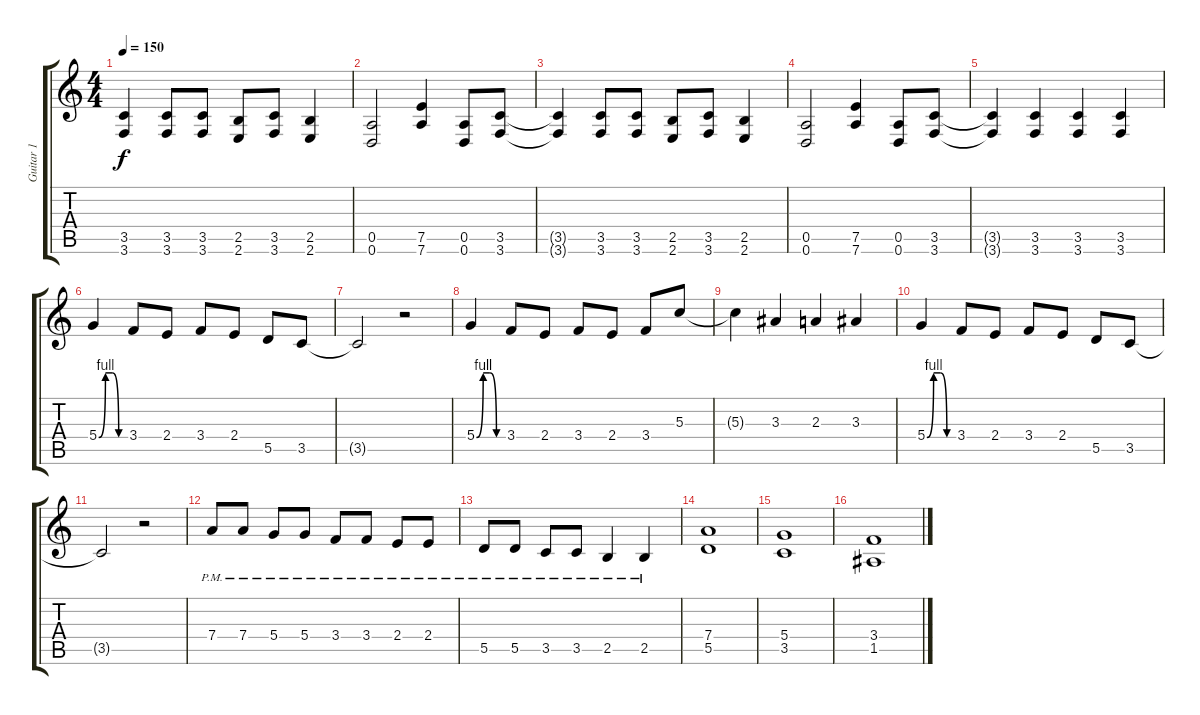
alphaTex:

\track ("Guitar 1" "Guitar 1") {instrument overdrivenguitar}
\staff {score tabs}
\tuning (E4 B3 G3 D3 A2 D2) {hide}
\ts (4 4)
\tempo 150
\clef g2
\ks c
(3.5{t} 3.6{t}).4{dy f} (3.5 3.6).8 (3.5 3.6).8 (2.5 2.6).8 (3.5 3.6).8 (2.5 2.6).4 |
(0.5 0.6).2 (7.5 7.6).4 (0.5 0.6).8 (3.5 3.6).8 |
(3.5{t} 3.6{t}).4 (3.5 3.6).8 (3.5 3.6).8 (2.5 2.6).8 (3.5 3.6).8 (2.5 2.6).4 |
(0.5 0.6).2 (7.5 7.6).4 (0.5 0.6).8 (3.5 3.6).8 |
(3.5{t} 3.6{t}).4 (3.5 3.6).4 (3.5 3.6).4 (3.5 3.6).4 |
5.4{be (custom 0 0 15 4 30 4 45 0 60 0)}.4 3.4.8 2.4.8 3.4.8 2.4.8 5.5.8 3.5.8 |
3.5{t}.2 r.2 |
5.4{be (custom 0 0 15 4 30 4 45 0 60 0)}.4 3.4.8 2.4.8 3.4.8 2.4.8 3.4.8 5.3.8 |
5.3{t}.4 3.3.4 2.3.4 3.3.4 |
5.4{be (custom 0 0 15 4 30 4 45 0 60 0)}.4 3.4.8 2.4.8 3.4.8 2.4.8 5.5.8 3.5.8 |
3.5{t}.2 r.2 |
7.4{pm}.8 7.4{pm}.8 5.4{pm}.8 5.4{pm}.8 3.4{pm}.8 3.4{pm}.8 2.4{pm}.8 2.4{pm}.8 |
5.5{pm}.8 5.5{pm}.8 3.5{pm}.8 3.5{pm}.8 2.5{pm}.4 2.5{pm}.4 |
(7.4 5.5).1 |
(5.4 3.5).1 |
(3.4 1.5).1
